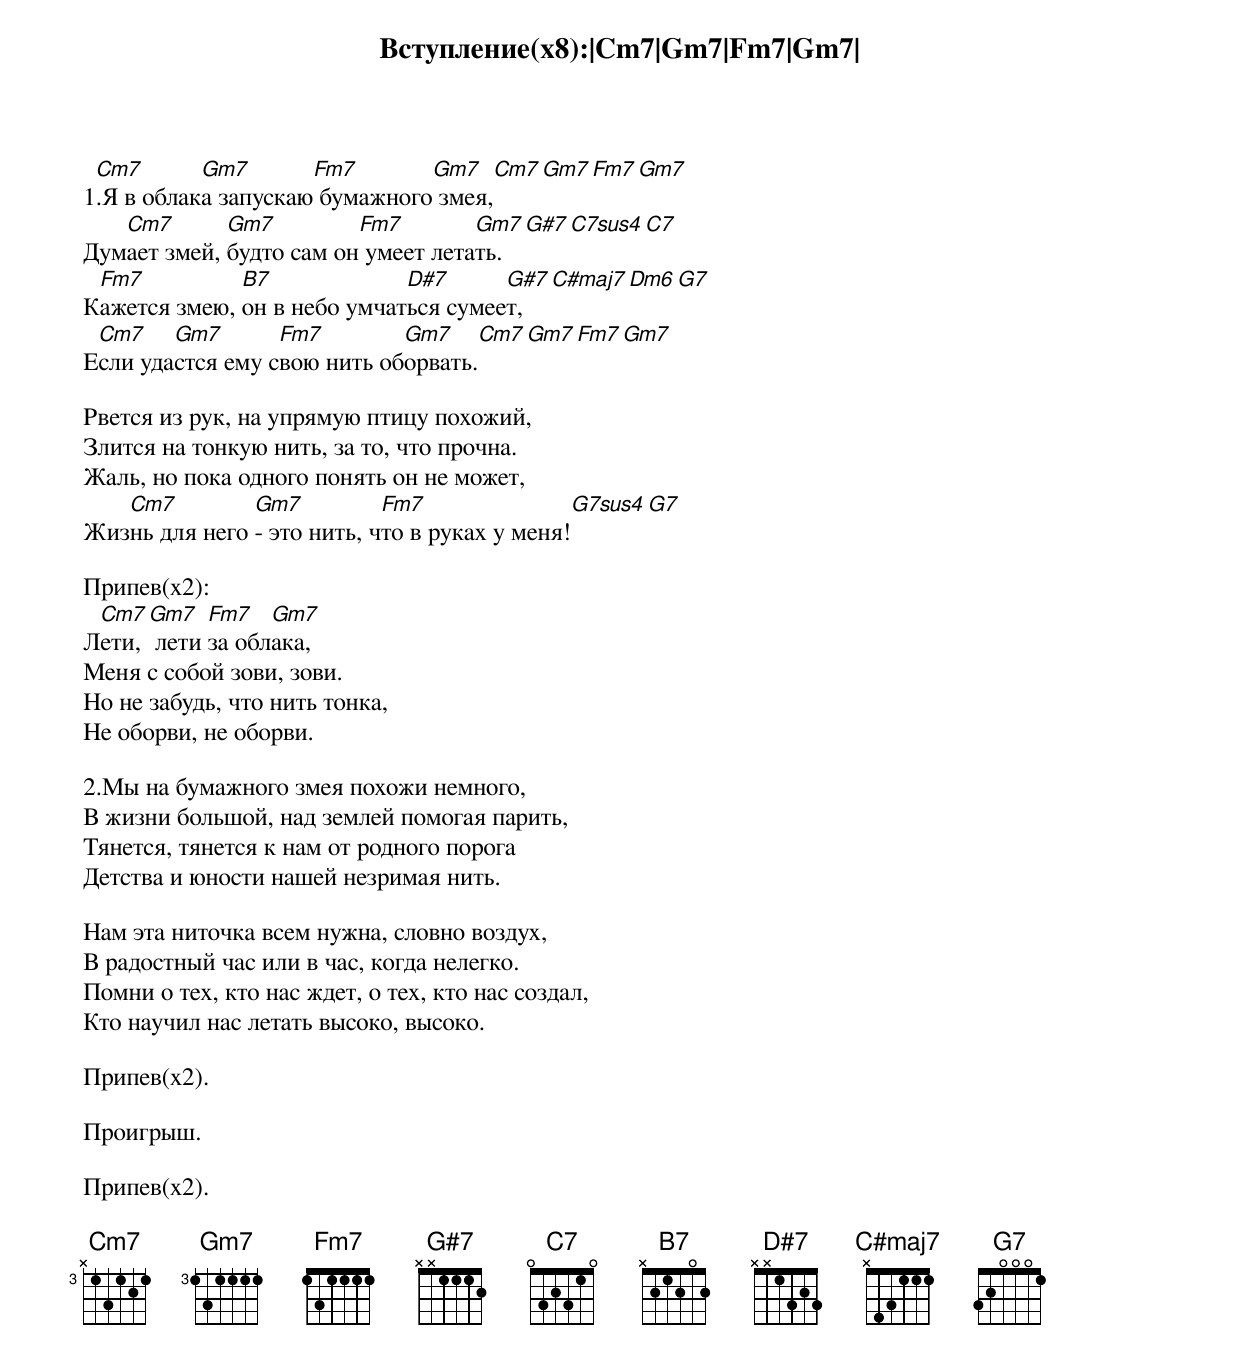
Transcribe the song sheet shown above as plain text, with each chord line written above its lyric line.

Вступление(x8):|Cm7|Gm7|Fm7|Gm7|

 Cm7       Gm7       Fm7       Gm7         Cm7 Gm7 Fm7 Gm7
1.Я в облака запускаю бумажного змея,
   Cm7       Gm7         Fm7        Gm7     G#7   C7sus4 C7
Думает змей, будто сам он умеет летать.
 Fm7          B7             D#7      G#7       C#maj7   Dm6 G7
Кажется змею, он в небо умчаться сумеет,
 Cm7    Gm7       Fm7        Gm7        Cm7 Gm7 Fm7 Gm7
Если удастся ему свою нить оборвать.

Рвется из рук, на упрямую птицу похожий,
Злится на тонкую нить, за то, что прочна.
Жаль, но пока одного понять он не может,
   Cm7         Gm7          Fm7                              G7sus4 G7
Жизнь для него - это нить, что в руках у меня!

Припев(x2):
 Cm7 Gm7   Fm7   Gm7
Лети, лети за облака,
Меня с собой зови, зови.
Но не забудь, что нить тонка,
Не оборви, не оборви.

2.Мы на бумажного змея похожи немного,
В жизни большой, над землей помогая парить,
Тянется, тянется к нам от родного порога
Детства и юности нашей незримая нить.

Нам эта ниточка всем нужна, словно воздух,
В радостный час или в час, когда нелегко.
Помни о тех, кто нас ждет, о тех, кто нас создал,
Кто научил нас летать высоко, высоко.

Припев(x2).

Проигрыш.

Припев(x2).

Dm6      x5676x
G7sus4 353533
